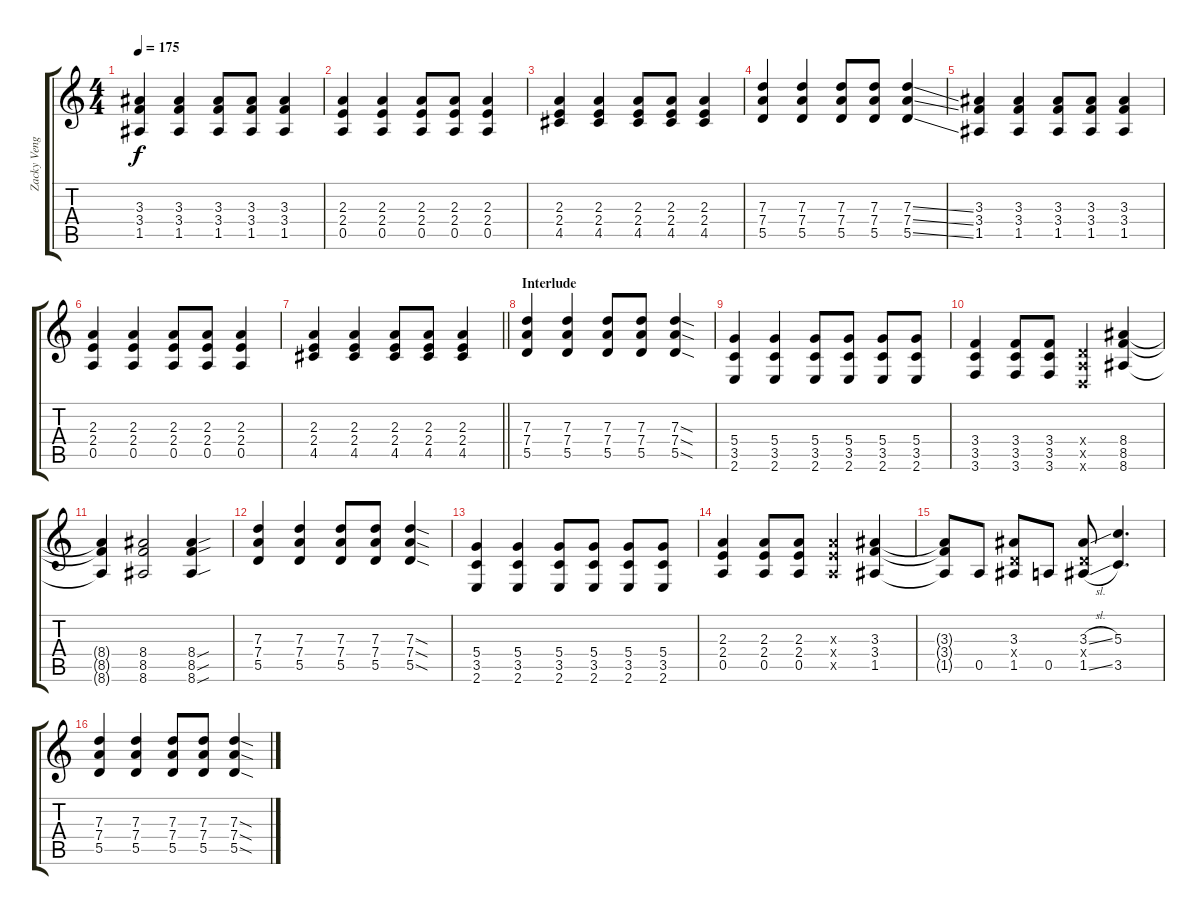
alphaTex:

\track ("Zacky Vengeance" "Zacky Veng") {instrument distortionguitar}
\staff {score tabs}
\tuning (E4 B3 G3 D3 A2 D2) {hide}
\ts (4 4)
\tempo 175
\clef g2
\ks c
(3.3 3.4 1.5).4{dy f} (3.3 3.4 1.5).4 (3.3 3.4 1.5).8 (3.3 3.4 1.5).8 (3.3 3.4 1.5).4 |
(2.3 2.4 0.5).4 (2.3 2.4 0.5).4 (2.3 2.4 0.5).8 (2.3 2.4 0.5).8 (2.3 2.4 0.5).4 |
(2.3 2.4 4.5).4 (2.3 2.4 4.5).4 (2.3 2.4 4.5).8 (2.3 2.4 4.5).8 (2.3 2.4 4.5).4 |
(7.3 7.4 5.5).4 (7.3 7.4 5.5).4 (7.3 7.4 5.5).8 (7.3 7.4 5.5).8 (7.3{ss} 7.4{ss} 5.5{ss}).4 |
(3.3 3.4 1.5).4 (3.3 3.4 1.5).4 (3.3 3.4 1.5).8 (3.3 3.4 1.5).8 (3.3 3.4 1.5).4 |
(2.3 2.4 0.5).4 (2.3 2.4 0.5).4 (2.3 2.4 0.5).8 (2.3 2.4 0.5).8 (2.3 2.4 0.5).4 |
\barLineRight lightlight
(2.3 2.4 4.5).4 (2.3 2.4 4.5).4 (2.3 2.4 4.5).8 (2.3 2.4 4.5).8 (2.3 2.4 4.5).4 |
\section ("" "Interlude")
(7.3 7.4 5.5).4 (7.3 7.4 5.5).4 (7.3 7.4 5.5).8 (7.3 7.4 5.5).8 (7.3{sod} 7.4{sod} 5.5{sod}).4 |
(5.4 3.5 2.6).4 (5.4 3.5 2.6).4 (5.4 3.5 2.6).8 (5.4 3.5 2.6).8 (5.4 3.5 2.6).8 (5.4 3.5 2.6).8 |
(3.4 3.5 3.6).4 (3.4 3.5 3.6).8 (3.4 3.5 3.6).8 (0.4{x} 0.5{x} 0.6{x}).4 (8.4 8.5 8.6).4 |
(8.4{t} 8.5{t} 8.6{t}).4 (8.4 8.5 8.6).2 (8.4{sou} 8.5{sou} 8.6{sou}).4 |
(7.3 7.4 5.5).4 (7.3 7.4 5.5).4 (7.3 7.4 5.5).8 (7.3 7.4 5.5).8 (7.3{sod} 7.4{sod} 5.5{sod}).4 |
(5.4 3.5 2.6).4 (5.4 3.5 2.6).4 (5.4 3.5 2.6).8 (5.4 3.5 2.6).8 (5.4 3.5 2.6).8 (5.4 3.5 2.6).8 |
(2.3 2.4 0.5).4 (2.3 2.4 0.5).8 (2.3 2.4 0.5).8 (2.3{x} 2.4{x} 0.5{x}).4 (3.3 3.4 1.5).4 |
(3.3{t} 3.4{t} 1.5{t}).8 0.5.8 (3.3 0.4{x} 1.5).8 0.5.8 (3.3{sl} 0.4{x} 1.5{sl}).8 (5.3 3.5).4{d} |
(7.3 7.4 5.5).4 (7.3 7.4 5.5).4 (7.3 7.4 5.5).8 (7.3 7.4 5.5).8 (7.3{sod} 7.4{sod} 5.5{sod}).4
